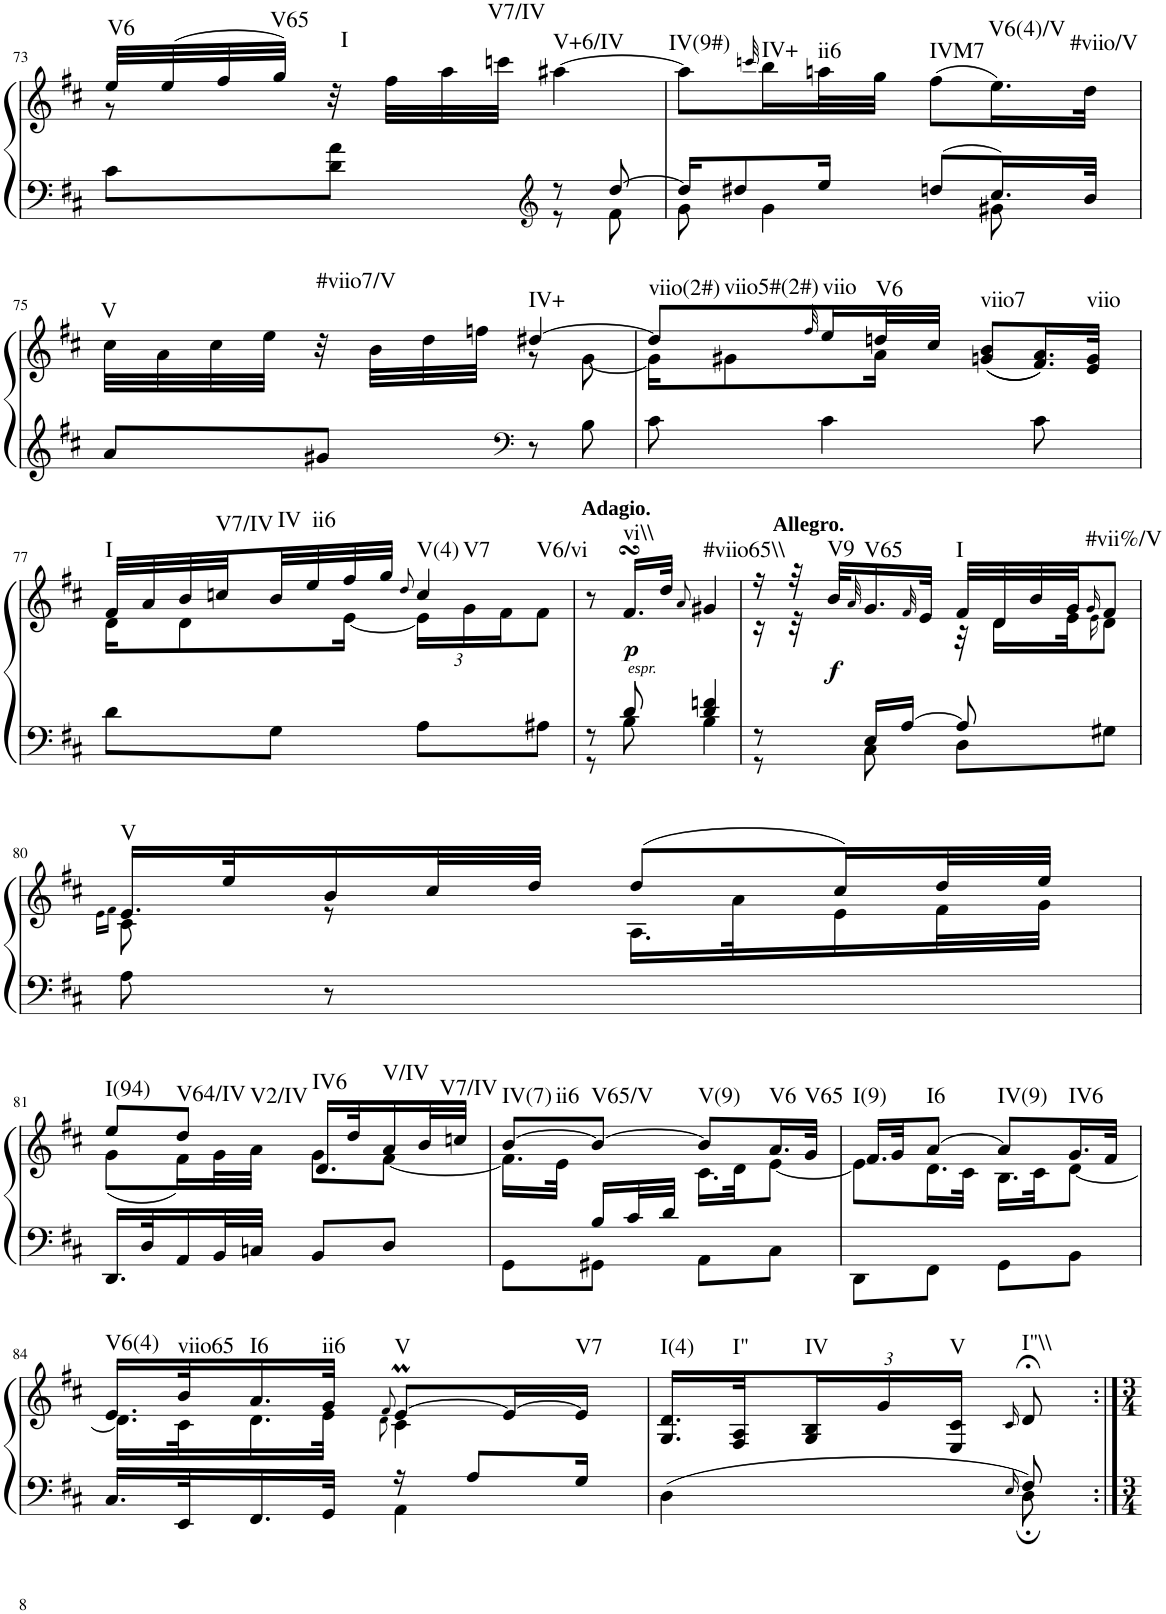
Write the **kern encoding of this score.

**kern	**kern	**dynam	**harte
*part1	*part1	*part1	*part1
*staff2	*staff1	*staff1/2	*
*I"Klavier links	*	*	*
!!LO:PB:g=z
*clefF4	*clefG2	*	*
*k[f#c#]	*k[f#c#]	*	*
*M2/4	*M2/4	*	*
=73	=73	=73	=73
*^	*^	*	*
!	!	!	!	!	!LO:H:kt=V6
8c#\L	4ryy	32ee/LLL	8r	.	N
.	.	(32ee/	.	.	.
.	.	32ff#/	.	.	.
!	!	!	!	!	!LO:H:kt=V65
.	.	32gg/JJJ)	.	.	N
!	!	!	!	!	!LO:H:kt=I
8d\ 8a\J	.	32r	4.ryy	.	N
.	.	32ff#\LLL	.	.	.
.	.	32aa\	.	.	.
!	!	!	!	!	!LO:H:kt=V7/IV
.	.	32cccn\JJJ	.	.	N
*clefG2	*	*	*	*	*
!	!	!	!	!	!LO:H:kt=V+6/IV
8r	8r	[4aa#X\	.	.	N
[8dd/	8f#\	.	.	.	.
*	*	*v	*v	*	*
=74	=74	=74	=74	=74
!	!	!	!	!LO:H:kt=IV(9#)
16dd/KL]	8g\	8aa#\L]	.	N
8dd#X/	.	.	.	.
.	.	32qcccn/	.	.
!	!	!	!	!LO:H:kt=IV+
.	4g\	16bb\L	.	N
!	!	!	!	!LO:H:kt=ii6
16ee/Jk	.	32aan\L	.	N
.	.	32gg\JJJ	.	.
!	!	!	!	!LO:H:kt=IVM7
8ddn/L	.	(8ff#\L	.	N
!	!	!	!	!LO:H:kt=V6(4)/V
16.cc#/L	8g#X\	16.ee\L)	.	N
!	!	!	!	!LO:H:kt=#viio/V
32b/JJk	.	32dd\JJk	.	N
*v	*v	*	*	*
!!LO:LB:g=z
=75	=75	=75	=75
*	*^	*	*
!	!	!	!	!LO:H:kt=V
8a/L	32cc#\LLL	4ryy	.	N
.	32a\	.	.	.
.	32cc#\	.	.	.
.	32ee\JJJ	.	.	.
!	!	!	!	!LO:H:kt=#viio7/V
8g#X/J	32r	.	.	N
.	32b\LLL	.	.	.
.	32dd\	.	.	.
.	32ffn\JJJ	.	.	.
*clefF4	*	*	*	*
!	!	!	!	!LO:H:kt=IV+
8r	[4dd#X/	8r	.	N
8B\	.	[8g\	.	.
=76	=76	=76	=76	=76
!	!	!	!	!LO:H:n=1:kt=viio(2#)
!	!	!	!	!LO:H:n=2:kt=viio5#(2#)
8c#\	8dd#/L]	16g\KL]	.	N N
.	.	8g#X\	.	.
.	32qff#/	.	.	.
!	!	!	!	!LO:H:kt=viio
4c#\	16ee/L	.	.	N
!	!	!	!	!LO:H:kt=V6
.	32ddn/L	16a\Jk	.	N
.	32cc#/JJJ	.	.	.
!	!	!	!	!LO:H:kt=viio7
.	((8gn/ 8b/L	4ryy	.	N
8c#\	16.f#/ 16.a/L))	.	.	.
!	!	!	!	!LO:H:kt=viio
.	32e/ 32g/JJk	.	.	N
!!LO:LB:g=z	!!
=77	=77	=77	=77	=77
!	!	!	!	!LO:H:kt=I
8d\L	32f#/LLL	16d\KL	.	N
.	32a/	.	.	.
.	32b/	8d\	.	.
!	!	!	!	!LO:H:kt=V7/IV
.	32ccn/	.	.	N
!	!	!	!	!LO:H:kt=IV
8G\J	32b/	.	.	N
!	!	!	!	!LO:H:kt=ii6
.	32ee/	.	.	N
.	32ff#/	[16e\Jk	.	.
.	32gg/JJJ	.	.	.
.	8qdd/	.	.	.
*	*	*Xbrackettup	*	*
!	!	!	!	!LO:H:n=1:kt=V(4)
!	!	!	!	!LO:H:n=2:kt=V7
!	!	!	!	!LO:H:n=3:kt=V6/vi
8A\L	4cc/	24e\LL]	.	N N N
.	.	24g\	.	.
.	.	24f#\J	.	.
8A#X\J	.	8f#\J	.	.
*	*v	*v	*	*
=78	=78	=78	=78
*^	*	*	*
8r	8r	8r	.	.
!	!	!LO:TX:b:i:t=espr.	!	!
!	!	!LO:TX:a:B:t=Adagio.	!	!
!	!	!	!LO:DY:b	!LO:H:kt=vi\\
8d/	8B\	16.f#sSsS/LL	p	N
.	.	32dd/JJk	.	.
.	.	8qa/	.	.
!	!	!	!	!LO:H:kt=#viio65\\
4d/ 4fn/	4B\	4g#X/	.	N
=79	=79	=79	=79	=79
*	*	*^	*	*
8r	8r	16r	16r	.	.
.	.	32r	32r	.	.
!	!	!LO:TX:a:B:t=Allegro.	!	!	!
!	!	!	!	!LO:DY:b	!LO:H:kt=V9
.	.	32b/KLL	32ryy	f	N
*	*	*v	*v	*	*
.	.	32qa/	.	.
!	!	!	!	!LO:H:kt=V65
16E/LL	8C#\	16.g/	.	N
[16A/JJ	.	.	.	.
.	.	32qf#/	.	.
.	.	32e/JJk	.	.
*	*	*^	*	*
!	!	!	!	!	!LO:H:kt=I
8A/]	8D\L	32f#/LLL	32r	.	N
.	.	32d/	16d\LL	.	.
.	.	32b/	.	.	.
.	.	32g/JJ	32e\JK	.	.
.	.	16qg/	16qe\	.	.
!	!	!	!	!	!LO:H:kt=#vii%/V
8ryy	8G#X\J	8f#/J	8d\J	.	N
*v	*v	*	*	*	*
!!LO:LB:g=z	!!
=80	=80	=80	=80	=80
.	.	16qe\LL	.	.
.	.	16qf#\JJ	.	.
!	!	!	!	!LO:H:kt=V
8A\	16.e/LL	8c#\	.	N
.	32ee/K	.	.	.
8r	16b/	8r	.	.
.	32cc#/L	.	.	.
.	32dd/JJJ	.	.	.
4ryy	(8dd/L	16.A\LL	.	.
.	.	32a\K	.	.
.	16cc#/L)	16e\	.	.
.	32dd/L	32f#\L	.	.
.	32ee/JJJ	32g\JJJ	.	.
!!LO:LB:g=z	!!
=81	=81	=81	=81	=81
!	!	!	!	!LO:H:kt=I(94)
16.DD/LL	8ee/L	(8g\L	.	N
32D/K	.	.	.	.
!	!	!	!	!LO:H:n=1:kt=V64/IV
!	!	!	!	!LO:H:n=2:kt=V2/IV
16AA/	8dd/J	16f#\L)	.	N N
32BB/L	.	32g\L	.	.
32Cn/JJJ	.	32a\JJJ	.	.
!	!	!	!	!LO:H:kt=IV6
8BB/L	16.d/LL	8g\L	.	N
.	32dd/K	.	.	.
!	!	!	!	!LO:H:kt=V/IV
8D/J	16a/	[8f#\J	.	N
.	32b/L	.	.	.
!	!	!	!	!LO:H:kt=V7/IV
.	32ccn/JJJ	.	.	N
=82	=82	=82	=82	=82
*^	*	*	*	*
!	!	!	!	!	!LO:H:n=1:kt=IV(7)
!	!	!	!	!	!LO:H:n=2:kt=ii6
8ryy	8GG\L	[8b/L	16.f#\LL]	.	N N
.	.	.	32e\JJk	.	.
!	!	!	!	!	!LO:H:kt=V65/V
16B/LL	8GG#X\J	8b/J_	8ryy	.	N
32c#/L	.	.	.	.	.
32d/JJJ	.	.	.	.	.
!	!	!	!	!	!LO:H:kt=V(9)
4ryy	8AA\L	8b/L]	16.c#\LL	.	N
.	.	.	32d\JK	.	.
!	!	!	!	!	!LO:H:kt=V6
.	8C#\J	16.a/L	[8e\J	.	N
!	!	!	!	!	!LO:H:kt=V65
.	.	32g/JJk	.	.	N
*v	*v	*	*	*	*
=83	=83	=83	=83	=83
!	!	!	!	!LO:H:kt=I(9)
8DD\L	16.f#/LL	8e\L]	.	N
.	32g/JK	.	.	.
!	!	!	!	!LO:H:kt=I6
8FF#\J	[8a/J	16.d\L	.	N
.	.	32c#\JJk	.	.
!	!	!	!	!LO:H:kt=IV(9)
8GG\L	8a/L]	16.B\LL	.	N
.	.	32c#\JK	.	.
!	!	!	!	!LO:H:kt=IV6
8BB\J	16.g/L	[8d\J	.	N
.	32f#/JJk	.	.	.
!!LO:LB:g=z	!!
=84	=84	=84	=84	=84
*^	*	*	*	*
!	!	!	!	!	!LO:H:kt=V6(4)
16.C#/LL	4ryy	16.e/LL	16.d\LL]	.	N
!	!	!	!	!	!LO:H:kt=viio65
32EE/K	.	32b/K	32c#\K	.	N
!	!	!	!	!	!LO:H:kt=I6
16.FF#/	.	16.a/	16.d\	.	N
!	!	!	!	!	!LO:H:kt=ii6
32GG/JJk	.	32g/JJk	32e\JJk	.	N
.	.	8qf#/	8qd\	.	.
!	!	!	!	!	!LO:H:kt=V
16r	4AA\	[8eM/L	4c#\	.	N
8A/L	.	.	.	.	.
.	.	16e/L_	.	.	.
!	!	!	!	!	!LO:H:kt=V7
16G/Jk	.	16e/JJ]	.	.	N
*	*	*v	*v	*	*
=85	=85	=85	=85	=85
!	!	!	!	!LO:H:kt=I(4)
4D\	4ryy	16.G/ 16.d/LL	.	N
!	!	!	!	!LO:H:kt=I"
.	.	32F#/ 32A/K	.	N
!	!	!	!	!LO:H:kt=IV
.	.	24G/ 24B/	.	N
.	.	24g/	.	.
!	!	!	!	!LO:H:kt=V
.	.	24E/ 24c#/JJ	.	N
.	16qE/	16qc#/	.	.
!	!	!	!	!LO:H:kt=I"\\
8F#;/	8D\	8d;</	.	N
*v	*v	*	*	*
=:|!	=:|!	=:|!	=:|!
*-	*-	*-	*-
